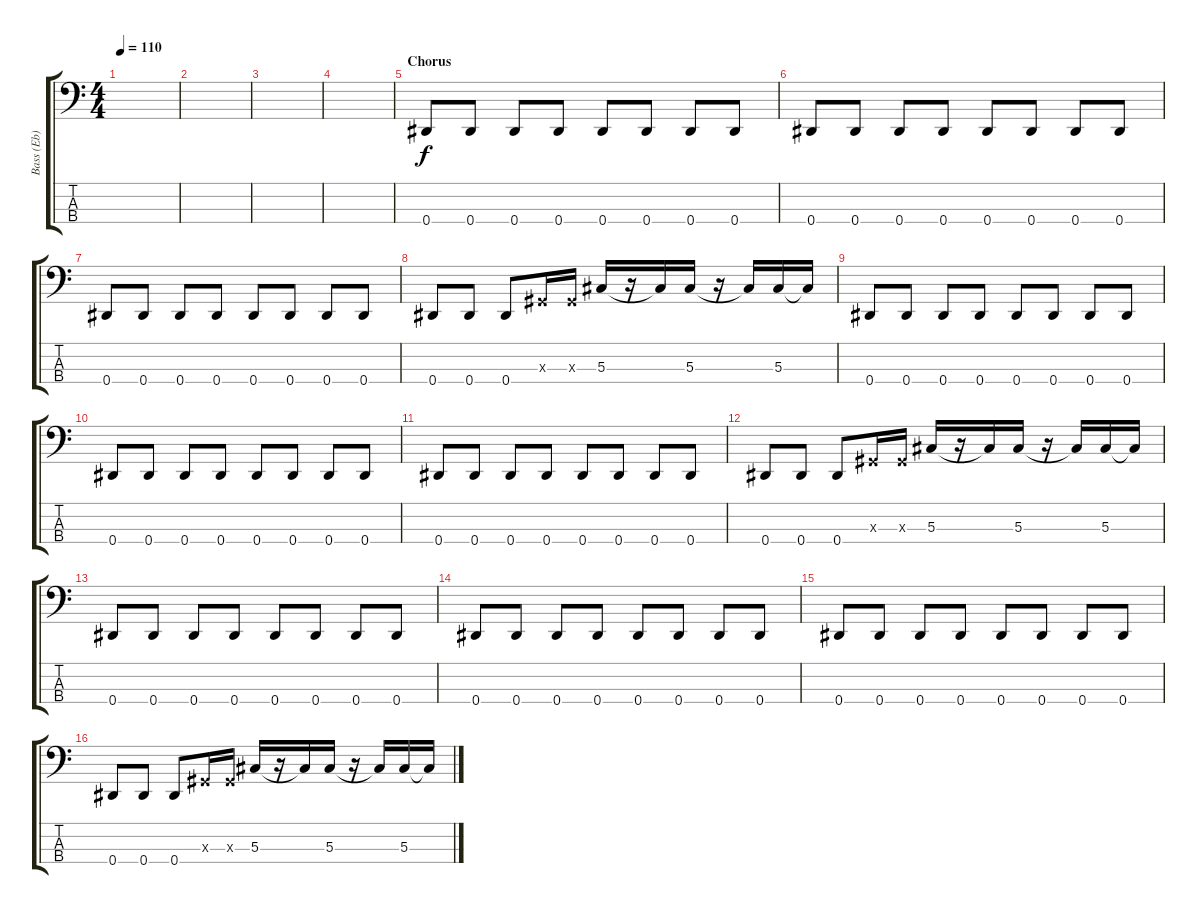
\track ("Bass (Eb)" "Bass (Eb)") {instrument electricbassfinger}
\staff {score tabs}
\tuning (Gb2 Db2 Ab1 Eb1) {hide}
\ts (4 4)
\tempo 110
\clef f4
\ks c
|
|
|
|
\section ("" "Chorus")
0.4.8{volume 12} 0.4.8 0.4.8 0.4.8 0.4.8 0.4.8 0.4.8 0.4.8 |
0.4.8 0.4.8 0.4.8 0.4.8 0.4.8 0.4.8 0.4.8 0.4.8 |
0.4.8 0.4.8 0.4.8 0.4.8 0.4.8 0.4.8 0.4.8 0.4.8 |
0.4.8 0.4.8 0.4.8 0.3{x}.16 0.3{x}.16 5.3.16 r.16 5.3{t}.16 5.3.16 r.16 5.3{t}.16 5.3.16 5.3{t}.16 |
0.4.8 0.4.8 0.4.8 0.4.8 0.4.8 0.4.8 0.4.8 0.4.8 |
0.4.8 0.4.8 0.4.8 0.4.8 0.4.8 0.4.8 0.4.8 0.4.8 |
0.4.8 0.4.8 0.4.8 0.4.8 0.4.8 0.4.8 0.4.8 0.4.8 |
0.4.8 0.4.8 0.4.8 0.3{x}.16 0.3{x}.16 5.3.16 r.16 5.3{t}.16 5.3.16 r.16 5.3{t}.16 5.3.16 5.3{t}.16 |
0.4.8 0.4.8 0.4.8 0.4.8 0.4.8 0.4.8 0.4.8 0.4.8 |
0.4.8 0.4.8 0.4.8 0.4.8 0.4.8 0.4.8 0.4.8 0.4.8 |
0.4.8 0.4.8 0.4.8 0.4.8 0.4.8 0.4.8 0.4.8 0.4.8 |
0.4.8 0.4.8 0.4.8 0.3{x}.16 0.3{x}.16 5.3.16 r.16 5.3{t}.16 5.3.16 r.16 5.3{t}.16 5.3.16 5.3{t}.16
